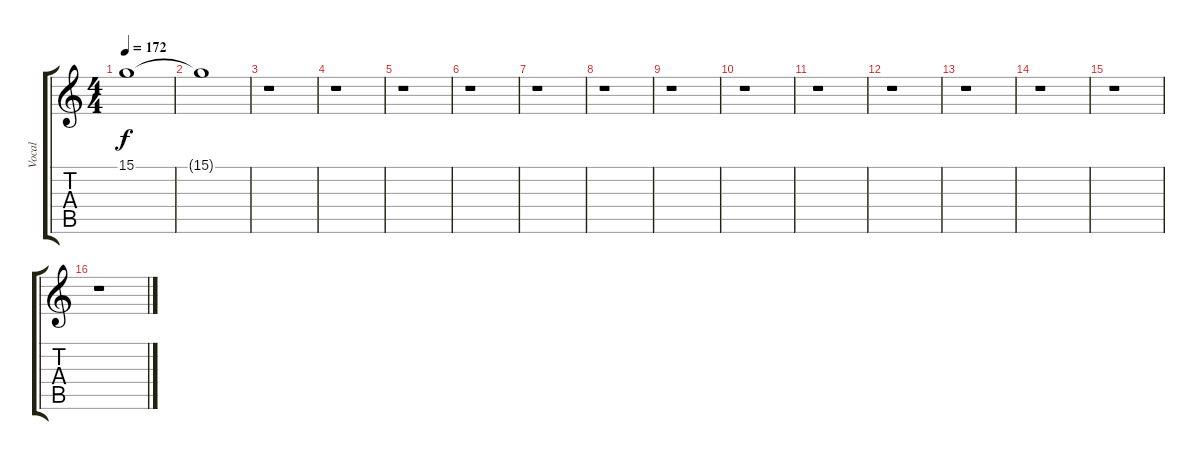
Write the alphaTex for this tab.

\track ("Vocal" "Vocal") {instrument synthvoice}
\staff {score tabs}
\tuning (E4 B3 G3 D3 A2 E2) {hide}
\ts (4 4)
\tempo 172
\clef g2
\ks c
15.1{t}.1{dy f} |
15.1{t}.1 |
r.1 |
r.1 |
r.1 |
r.1 |
r.1 |
r.1 |
r.1 |
r.1 |
r.1 |
r.1 |
r.1 |
r.1 |
r.1 |
r.1
